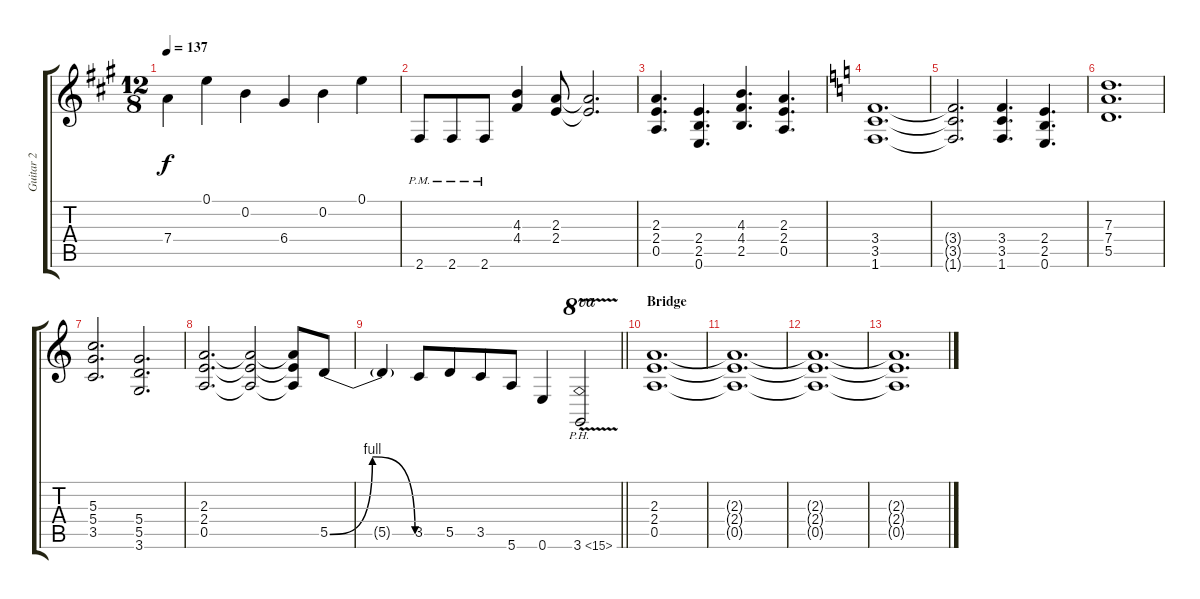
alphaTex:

\track ("Guitar 2" "Guitar 2") {instrument overdrivenguitar}
\staff {score tabs}
\tuning (E4 B3 G3 D3 A2 E2) {hide}
\ts (12 8)
\tempo 137
\clef g2
\ks a
7.4.4{dy f beam merge} 0.1.4{beam merge} 0.2.4 6.4.4 0.2.4{beam merge} 0.1.4 |
2.6{pm}.8 2.6{pm}.8{beam merge} 2.6{pm}.8 (4.3 4.4).4 (2.3 2.4).8 (2.3{t} 2.4{t}).2{d} |
(2.3 2.4 0.5).4{d} (2.4 2.5 0.6).4{d} (4.3 4.4 2.5).4{d} (2.3 2.4 0.5).4{d} |
\ks c
(3.4 3.5 1.6).1{d} |
(3.4{t} 3.5{t} 1.6{t}).2{d beam merge} (3.4 3.5 1.6).4{d} (2.4 2.5 0.6).4{d} |
(7.3 7.4 5.5).1{d} |
(5.3 5.4 3.5).2{d beam merge} (5.4 5.5 3.6).2{d} |
(2.3 2.4 0.5).2{d beam merge} (2.3{t} 2.4{t} 0.5{t}).2 (2.3{t} 2.4{t} 0.5{t}).8 5.5{be (bendrelease 0 0 30 4 30 4 60 0)}.8 |
\barLineRight lightlight
5.5{t}.4{beam merge} 3.5.8{beam merge} 5.5.8 3.5.8 5.6.8 0.6.4 3.6{ph 12 v}.2{ot 8va} |
\section ("" "Bridge")
(2.3 2.4 0.5).1{d} |
(2.3{t} 2.4{t} 0.5{t}).1{d volume 0} |
(2.3{t} 2.4{t} 0.5{t}).1{d} |
(2.3{t} 2.4{t} 0.5{t}).1{d}
